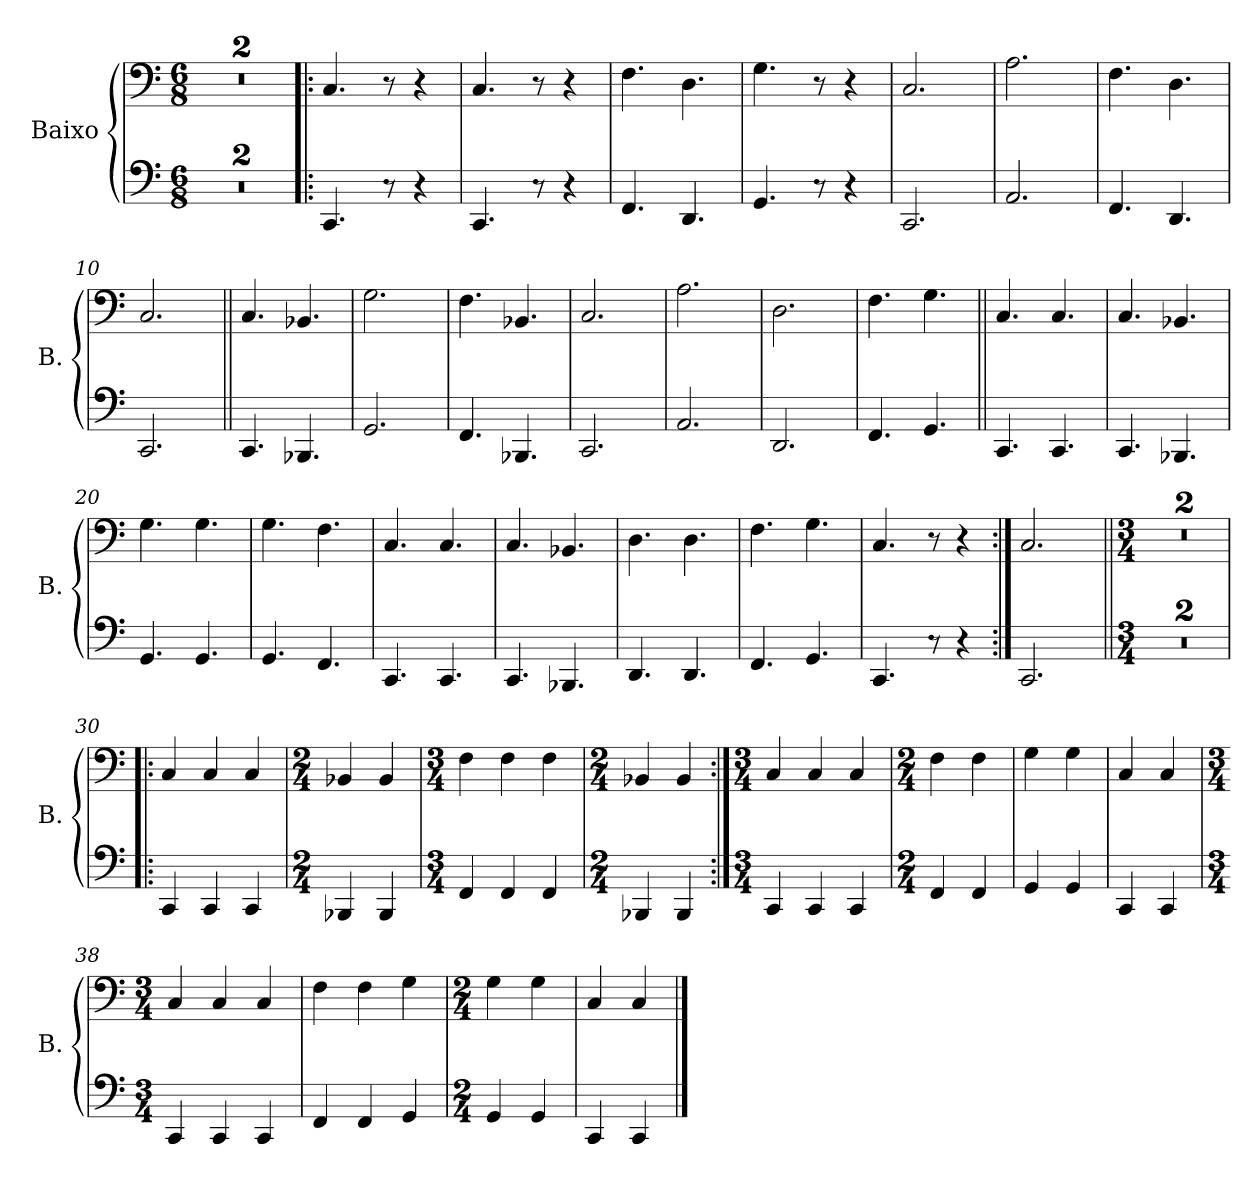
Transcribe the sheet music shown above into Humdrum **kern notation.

**kern	**kern
*part1	*part1
*staff2	*staff1
*I"Baixo	*
*I'B.	*
*stria4	*
*	*clefF4
*ITrd7c12	*ITrd7c12
*k[]	*k[]
*M6/8	*M6/8
=1	=1
2.r	2.r
=2	=2
2.r	2.r
=3!|:	=3!|:
4.CCC	4.CC/
8r	8r
4r	4r
=4	=4
4.CCC	4.CC/
8r	8r
4r	4r
=5	=5
4.FFF	4.FF\
4.DDD	4.DD\
=6	=6
4.GGG	4.GG\
8r	8r
4r	4r
=7	=7
2.CCC	2.CC/
=8	=8
2.AAA	2.AA\
=9	=9
4.FFF	4.FF\
4.DDD	4.DD\
=10	=10
2.CCC	2.CC/
=11||	=11||
4.CCC	4.CC/
4.BBBB-	4.BBB-X/
=12	=12
2.GGG	2.GG\
=13	=13
4.FFF	4.FF\
4.BBBB-	4.BBB-X/
=14	=14
2.CCC	2.CC/
!!LO:LB:g=z
=15	=15
2.AAA	2.AA\
=16	=16
2.DDD	2.DD\
=17	=17
4.FFF	4.FF\
4.GGG	4.GG\
=18||	=18||
4.CCC	4.CC/
4.CCC	4.CC/
=19	=19
4.CCC	4.CC/
4.BBBB-	4.BBB-X/
=20	=20
4.GGG	4.GG\
4.GGG	4.GG\
=21	=21
4.GGG	4.GG\
4.FFF	4.FF\
=22	=22
4.CCC	4.CC/
4.CCC	4.CC/
=23	=23
4.CCC	4.CC/
4.BBBB-	4.BBB-X/
=24	=24
4.DDD	4.DD\
4.DDD	4.DD\
=25	=25
4.FFF	4.FF\
4.GGG	4.GG\
=26	=26
4.CCC	4.CC/
8r	8r
4r	4r
!!LO:LB:g=z
=27:|!	=27:|!
2.CCC	2.CC/
=28||	=28||
*M3/4	*M3/4
2.r	2.r
=29	=29
2.r	2.r
=30!|:	=30!|:
4CCC	4CC/
4CCC	4CC/
4CCC	4CC/
=31	=31
*M2/4	*M2/4
4BBBB-	4BBB-X/
4BBBB-	4BBB-/
=32	=32
*M3/4	*M3/4
4FFF	4FF\
4FFF	4FF\
4FFF	4FF\
=33	=33
*M2/4	*M2/4
4BBBB-	4BBB-X/
4BBBB-	4BBB-/
=34:|!	=34:|!
*M3/4	*M3/4
4CCC	4CC/
4CCC	4CC/
4CCC	4CC/
=35	=35
*M2/4	*M2/4
4FFF	4FF\
4FFF	4FF\
=36	=36
4GGG	4GG\
4GGG	4GG\
=37	=37
4CCC	4CC/
4CCC	4CC/
=38	=38
*M3/4	*M3/4
4CCC	4CC/
4CCC	4CC/
4CCC	4CC/
!!LO:LB:g=z
=39	=39
4FFF	4FF\
4FFF	4FF\
4GGG	4GG\
=40	=40
*M2/4	*M2/4
4GGG	4GG\
4GGG	4GG\
=41	=41
4CCC	4CC/
4CCC	4CC/
==	==
*-	*-
